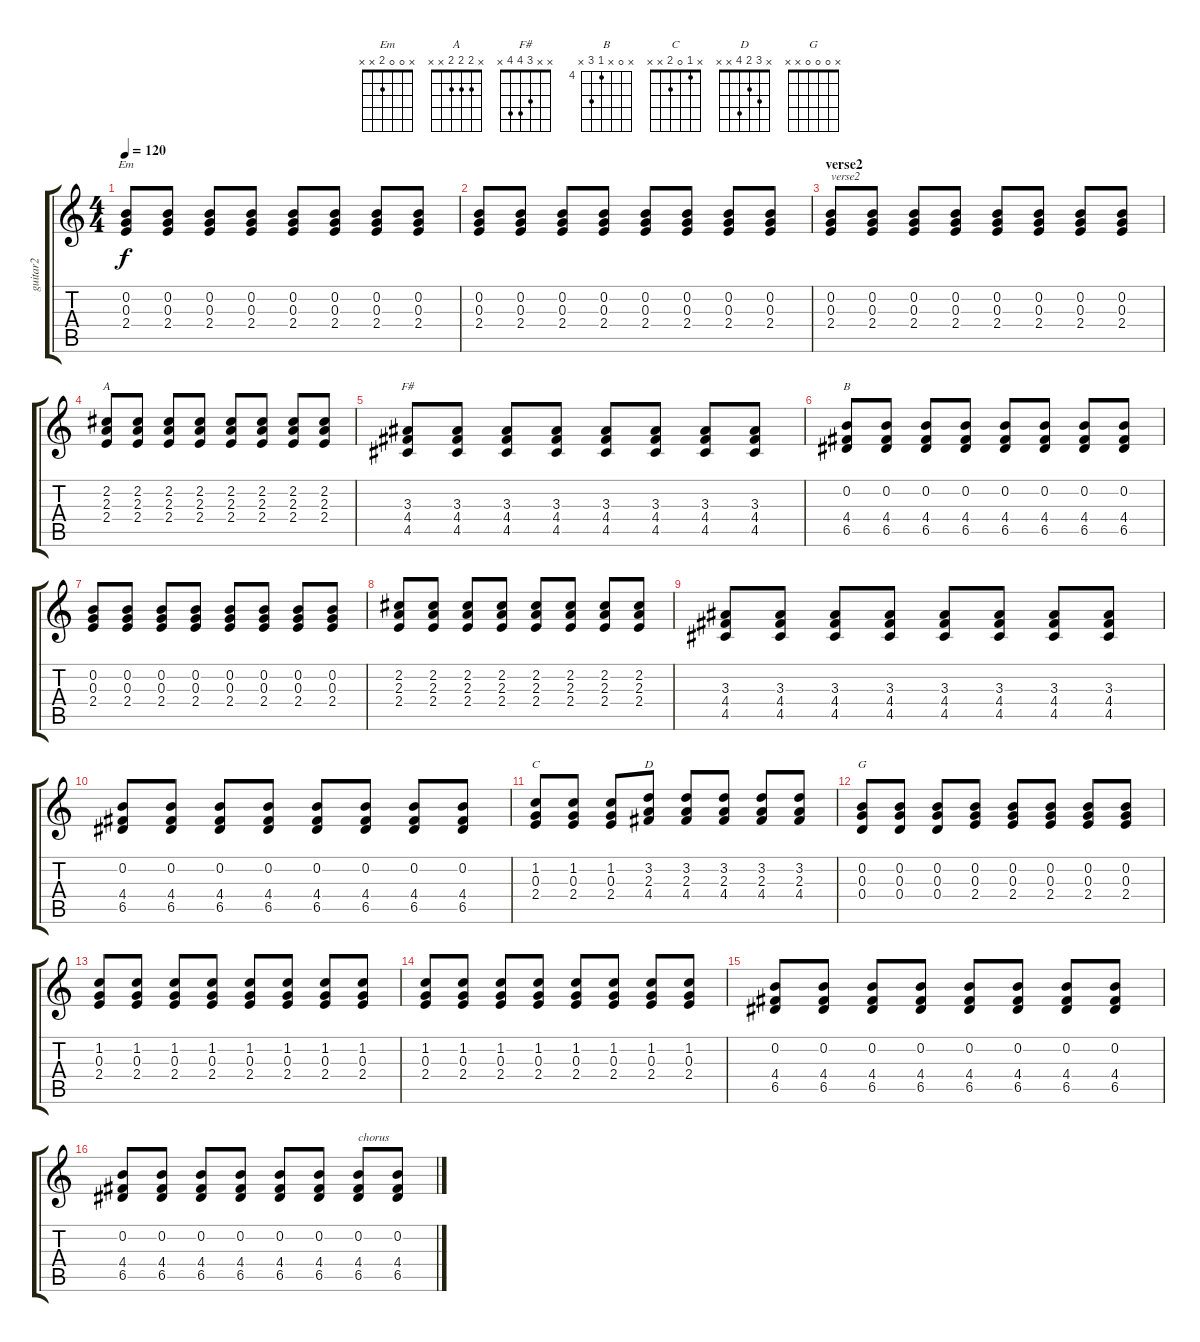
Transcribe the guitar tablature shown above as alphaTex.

\track ("guitar2" "guitar2") {instrument electricguitarclean}
\staff {score tabs}
\tuning (E4 B3 G3 D3 A2 E2) {hide}
\chord ("Em" x 0 0 2 x x)
\chord ("A" x 2 2 2 x x)
\chord ("F#" x x 3 4 4 x)
\chord ("B" x 0 x 4 6 x) {firstfret 4}
\chord ("C" x 1 0 2 x x)
\chord ("D" x 3 2 4 x x)
\chord ("G" x 0 0 0 x x)
\ts (4 4)
\tempo 120
\clef g2
\ks c
(0.2 0.3 2.4).8{ch "Em" dy f} (0.2 0.3 2.4).8 (0.2 0.3 2.4).8 (0.2 0.3 2.4).8 (0.2 0.3 2.4).8 (0.2 0.3 2.4).8 (0.2 0.3 2.4).8 (0.2 0.3 2.4).8 |
(0.2 0.3 2.4).8 (0.2 0.3 2.4).8 (0.2 0.3 2.4).8 (0.2 0.3 2.4).8 (0.2 0.3 2.4).8 (0.2 0.3 2.4).8 (0.2 0.3 2.4).8 (0.2 0.3 2.4).8 |
\section ("" "verse2")
(0.2 0.3 2.4).8{txt "verse2"} (0.2 0.3 2.4).8 (0.2 0.3 2.4).8 (0.2 0.3 2.4).8 (0.2 0.3 2.4).8 (0.2 0.3 2.4).8 (0.2 0.3 2.4).8 (0.2 0.3 2.4).8 |
(2.2 2.3 2.4).8{ch "A"} (2.2 2.3 2.4).8 (2.2 2.3 2.4).8 (2.2 2.3 2.4).8 (2.2 2.3 2.4).8 (2.2 2.3 2.4).8 (2.2 2.3 2.4).8 (2.2 2.3 2.4).8 |
(3.3 4.4 4.5).8{ch "F#"} (3.3 4.4 4.5).8 (3.3 4.4 4.5).8 (3.3 4.4 4.5).8 (3.3 4.4 4.5).8 (3.3 4.4 4.5).8 (3.3 4.4 4.5).8 (3.3 4.4 4.5).8 |
(0.2 4.4 6.5).8{ch "B"} (0.2 4.4 6.5).8 (0.2 4.4 6.5).8 (0.2 4.4 6.5).8 (0.2 4.4 6.5).8 (0.2 4.4 6.5).8 (0.2 4.4 6.5).8 (0.2 4.4 6.5).8 |
(0.2 0.3 2.4).8 (0.2 0.3 2.4).8 (0.2 0.3 2.4).8 (0.2 0.3 2.4).8 (0.2 0.3 2.4).8 (0.2 0.3 2.4).8 (0.2 0.3 2.4).8 (0.2 0.3 2.4).8 |
(2.2 2.3 2.4).8 (2.2 2.3 2.4).8 (2.2 2.3 2.4).8 (2.2 2.3 2.4).8 (2.2 2.3 2.4).8 (2.2 2.3 2.4).8 (2.2 2.3 2.4).8 (2.2 2.3 2.4).8 |
(3.3 4.4 4.5).8 (3.3 4.4 4.5).8 (3.3 4.4 4.5).8 (3.3 4.4 4.5).8 (3.3 4.4 4.5).8 (3.3 4.4 4.5).8 (3.3 4.4 4.5).8 (3.3 4.4 4.5).8 |
(0.2 4.4 6.5).8 (0.2 4.4 6.5).8 (0.2 4.4 6.5).8 (0.2 4.4 6.5).8 (0.2 4.4 6.5).8 (0.2 4.4 6.5).8 (0.2 4.4 6.5).8 (0.2 4.4 6.5).8 |
(1.2 0.3 2.4).8{ch "C"} (1.2 0.3 2.4).8 (1.2 0.3 2.4).8 (3.2 2.3 4.4).8{ch "D"} (3.2 2.3 4.4).8 (3.2 2.3 4.4).8 (3.2 2.3 4.4).8 (3.2 2.3 4.4).8 |
(0.2 0.3 0.4).8{ch "G"} (0.2 0.3 0.4).8 (0.2 0.3 0.4).8 (0.2 0.3 2.4).8 (0.2 0.3 2.4).8 (0.2 0.3 2.4).8 (0.2 0.3 2.4).8 (0.2 0.3 2.4).8 |
(1.2 0.3 2.4).8 (1.2 0.3 2.4).8 (1.2 0.3 2.4).8 (1.2 0.3 2.4).8 (1.2 0.3 2.4).8 (1.2 0.3 2.4).8 (1.2 0.3 2.4).8 (1.2 0.3 2.4).8 |
(1.2 0.3 2.4).8 (1.2 0.3 2.4).8 (1.2 0.3 2.4).8 (1.2 0.3 2.4).8 (1.2 0.3 2.4).8 (1.2 0.3 2.4).8 (1.2 0.3 2.4).8 (1.2 0.3 2.4).8 |
(0.2 4.4 6.5).8 (0.2 4.4 6.5).8 (0.2 4.4 6.5).8 (0.2 4.4 6.5).8 (0.2 4.4 6.5).8 (0.2 4.4 6.5).8 (0.2 4.4 6.5).8 (0.2 4.4 6.5).8 |
(0.2 4.4 6.5).8 (0.2 4.4 6.5).8 (0.2 4.4 6.5).8 (0.2 4.4 6.5).8 (0.2 4.4 6.5).8 (0.2 4.4 6.5).8 (0.2 4.4 6.5).8{txt "chorus"} (0.2 4.4 6.5).8
